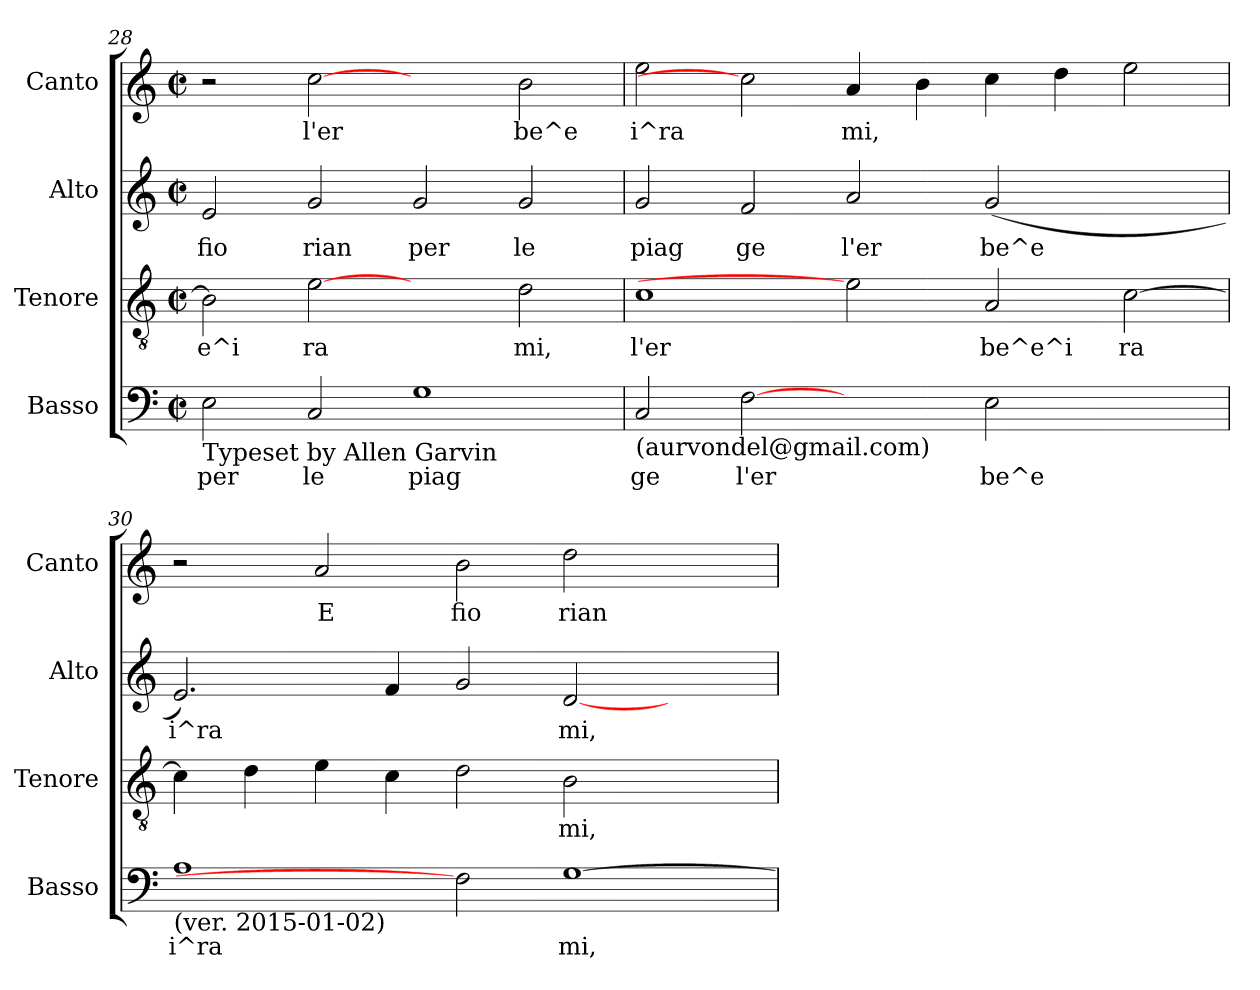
**kern	**text	**kern	**text	**kern	**text	**kern	**text
*part4	*part4	*part3	*part3	*part2	*part2	*part1	*part1
*staff4	*staff4	*staff3	*staff3	*staff2	*staff2	*staff1	*staff1
*I"Basso	*	*I"Tenore	*	*I"Alto	*	*I"Canto	*
*I'Basso	*	*I'Tenore	*	*I'Alto	*	*I'Canto	*
*clefF4	*	*clefGv2	*	*clefG2	*	*clefG2	*
*k[]	*	*k[]	*	*k[]	*	*k[]	*
*C:	*	*C:	*	*C:	*	*C:	*
*M2/2	*	*M2/2	*	*M2/2	*	*M2/2	*
*met(c|)	*	*met(c|)	*	*met(c|)	*	*met(c|)	*
=28	=28	=28	=28	=28	=28	=28	=28
!LO:TX:b:t=Typeset by Allen Garvin	!	!	!	!	!	!	!
!	!LO:LY:b:cj	!	!LO:LY:b:cj	!	!LO:LY:b:cj	!	!
2E\	per	2B\]	e^i	2e/	fio	2r	.
!	!LO:LY:b:cj	!	!LO:LY:b:cj	!	!LO:LY:b:cj	!	!LO:LY:b:cj
2C/	le	[2e	ra	2g/	rian	[2cc	l'er
!	!LO:LY:b:cj	!	!	!	!LO:LY:b:cj	!	!
1G	piag	2ryy	.	2g/	per	2ryy	.
!	!	!	!LO:LY:b:cj	!	!LO:LY:b:cj	!	!LO:LY:b:cj
.	.	2d\	mi,	2g/	le	2b\	be^e
=29	=29	=29	=29	=29	=29	=29	=29
!LO:TX:b:t=(aurvondel@gmail.com)	!	!	!	!	!	!	!
!	!LO:LY:b:cj	!	!LO:LY:b:cj	!	!LO:LY:b:cj	!	!LO:LY:b:cj
2C/	ge	1c	l'er	2g/	piag	2ee\	i^ra
!	!LO:LY:b:cj	!	!	!	!LO:LY:b:cj	!	!
[2F	l'er	.	.	2f/	ge	2cc]	.
!	!	!	!	!	!LO:LY:b:cj	!	!LO:LY:b:cj
2ryy	.	2e]	.	2a/	l'er	4a/	mi,
!	!	!	!	!	!	!	!LO:LY:b:cj
.	.	.	.	.	.	4b\	.
!	!LO:LY:b:cj	!	!LO:LY:b:cj	!	!LO:LY:b:cj	!	!LO:LY:b:cj
2E\	be^e	2A/	be^e^i	(<2g/	be^e	4cc\	.
!	!	!	!	!	!	!	!LO:LY:b:cj
.	.	.	.	.	.	4dd\	.
!	!	!	!LO:LY:b:cj	!	!	!	!LO:LY:b:cj
2ryy	.	[>2c\	ra	2ryy	.	2ee\	.
=30	=30	=30	=30	=30	=30	=30	=30
!LO:TX:b:t=(ver. 2015-01-02)	!	!	!	!	!	!	!
!	!LO:LY:b:cj	!	!LO:LY:b:cj	!	!LO:LY:b:cj	!	!
1A	i^ra	4c\]	.	2.e/)	i^ra	2r	.
!	!	!	!LO:LY:b:cj	!	!	!	!
.	.	4d\	.	.	.	.	.
!	!	!	!LO:LY:b:cj	!	!	!	!LO:LY:b:cj
.	.	4e\	.	.	.	2a/	E
!	!	!	!LO:LY:b:cj	!	!LO:LY:b:cj	!	!
.	.	4c\	.	4f/	.	.	.
!	!	!	!LO:LY:b:cj	!	!LO:LY:b:cj	!	!LO:LY:b:cj
2F]	.	2d\	.	2g/	.	2b\	fio
!	!LO:LY:b:cj	!	!LO:LY:b:cj	!	!LO:LY:b:cj	!	!LO:LY:b:cj
[>1G	mi,	2B\	mi,	[<2d/	mi,	2dd\	rian
.	.	2ryy	.	2ryy	.	2ryy	.
=	=	=	=	=	=	=	=
*-	*-	*-	*-	*-	*-	*-	*-
